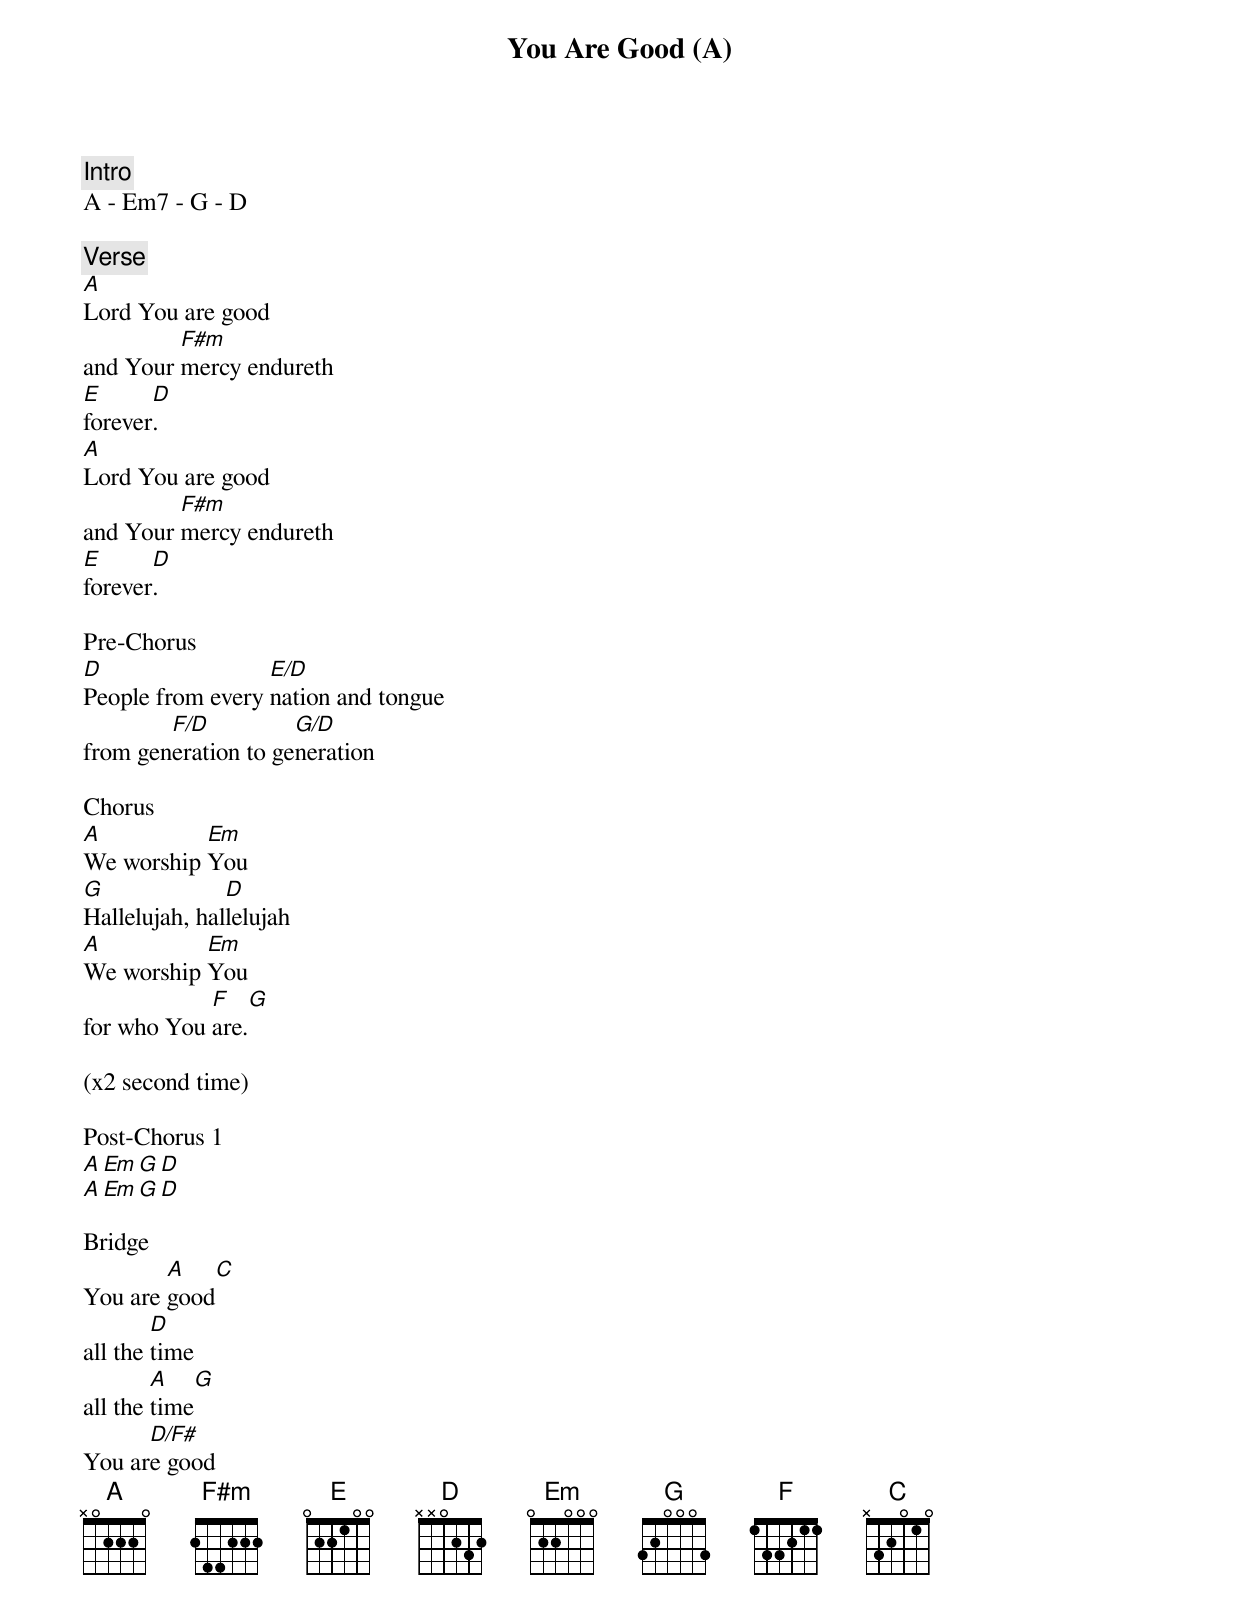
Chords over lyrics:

You Are Good (A)

Intro
A - Em7 - G - D

Verse
A
Lord You are good
         F#m
and Your mercy endureth
E      D
forever.
A
Lord You are good
         F#m
and Your mercy endureth
E      D
forever.

Pre-Chorus
D                 E/D
People from every nation and tongue
        F/D          G/D
from generation to generation

Chorus
A          Em
We worship You
G              D
Hallelujah, hallelujah
A          Em
We worship You
            F   G
for who You are.

(x2 second time)

Post-Chorus 1
A Em G D
A Em G D

Bridge
        A    C
You are good
        D
all the time
        A    G
all the time
      D/F#
You are good
